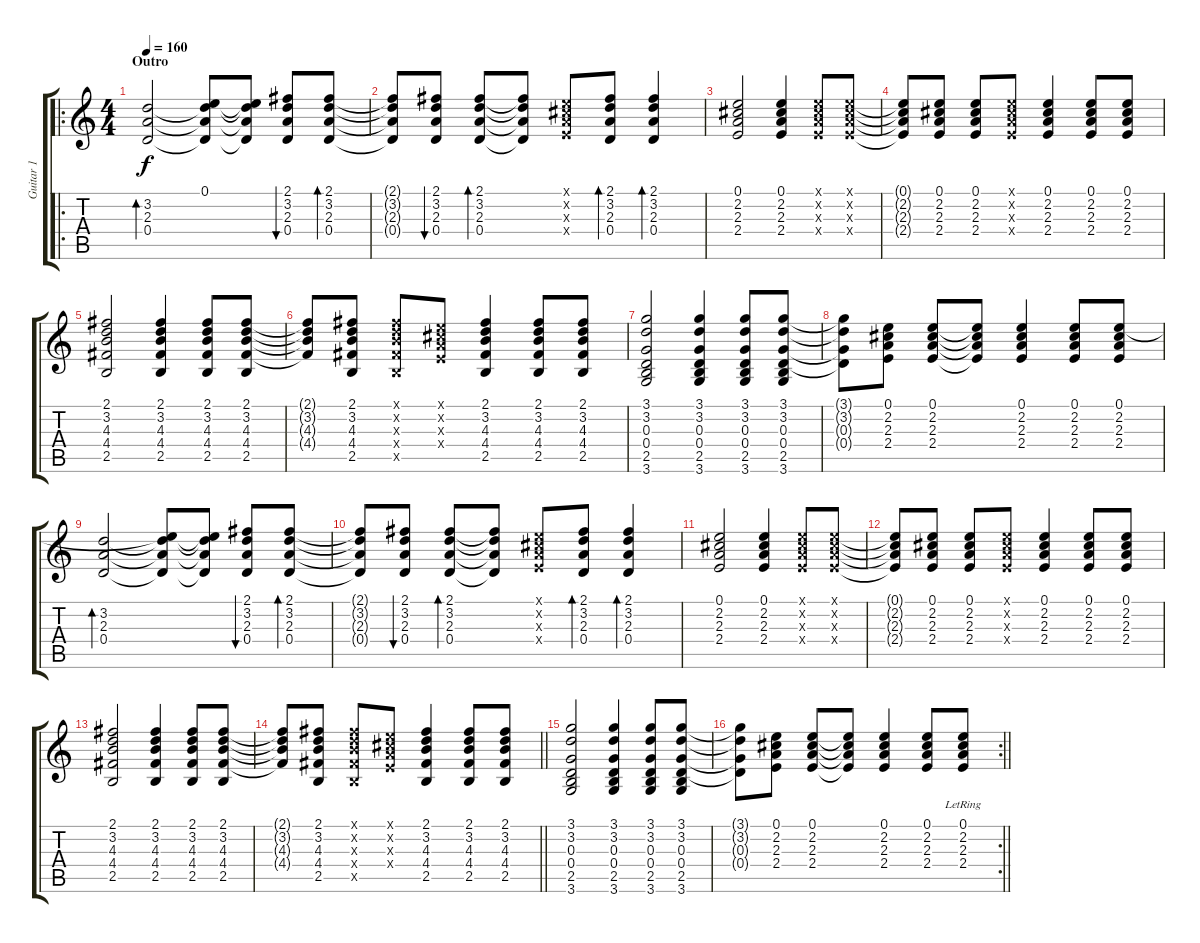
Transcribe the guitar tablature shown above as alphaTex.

\track ("Guitar 1" "Guitar 1") {instrument acousticguitarsteel}
\staff {score tabs}
\tuning (E4 B3 G3 D3 A2 E2) {hide}
\ro
\ts (4 4)
\section ("" "Outro")
\tempo 160
\clef g2
\ks c
(3.2 2.3 0.4).2{bd 240 dy f} (0.1{t} 3.2{t} 2.3{t} 0.4{t}).8 (0.1{t} 3.2{t} 2.3{t} 0.4{t}).8 (2.1 3.2 2.3 0.4).8{bu 60} (2.1 3.2 2.3 0.4).8{bd 60} |
(2.1{t} 3.2{t} 2.3{t} 0.4{t}).8 (2.1 3.2 2.3 0.4).8{bu 60} (2.1 3.2 2.3 0.4).8{bd 60} (2.1{t} 3.2{t} 2.3{t} 0.4{t}).8 (0.1{x} 2.2{x} 2.3{x} 2.4{x}).8 (2.1 3.2 2.3 0.4).8{bd 60} (2.1 3.2 2.3 0.4).4{bd 60} |
(0.1 2.2 2.3 2.4).2 (0.1 2.2 2.3 2.4).4 (0.1{x} 2.2{x} 2.3{x} 2.4{x}).8 (0.1{x} 2.2{x} 2.3{x} 2.4{x}).8 |
(0.1{t} 2.2{t} 2.3{t} 2.4{t}).8 (0.1 2.2 2.3 2.4).8 (0.1 2.2 2.3 2.4).8 (0.1{x} 2.2{x} 2.3{x} 2.4{x}).8 (0.1 2.2 2.3 2.4).4 (0.1 2.2 2.3 2.4).8 (0.1 2.2 2.3 2.4).8 |
(2.1 3.2 4.3 4.4 2.5).2 (2.1 3.2 4.3 4.4 2.5).4 (2.1 3.2 4.3 4.4 2.5).8 (2.1 3.2 4.3 4.4 2.5).8 |
(2.1{t} 3.2{t} 4.3{t} 4.4{t}).8 (2.1 3.2 4.3 4.4 2.5).8 (2.1{x} 3.2{x} 4.3{x} 4.4{x} 2.5{x}).8 (0.1{x} 2.2{x} 2.3{x} 2.4{x}).8 (2.1 3.2 4.3 4.4 2.5).4 (2.1 3.2 4.3 4.4 2.5).8 (2.1 3.2 4.3 4.4 2.5).8 |
(3.1 3.2 0.3 0.4 2.5 3.6).2 (3.1 3.2 0.3 0.4 2.5 3.6).4 (3.1 3.2 0.3 0.4 2.5 3.6).8 (3.1 3.2 0.3 0.4 2.5 3.6).8 |
(3.1{t} 3.2{t} 0.3{t} 0.4{t}).8 (0.1 2.2 2.3 2.4).8 (0.1 2.2 2.3 2.4).8 (0.1{t} 2.2{t} 2.3{t} 2.4{t}).8 (0.1 2.2 2.3 2.4).4 (0.1 2.2 2.3 2.4).8 (0.1 2.2 2.3 2.4).8 |
(3.2 2.3 0.4).2{bd 240} (0.1{t} 3.2{t} 2.3{t} 0.4{t}).8 (0.1{t} 3.2{t} 2.3{t} 0.4{t}).8 (2.1 3.2 2.3 0.4).8{bu 60} (2.1 3.2 2.3 0.4).8{bd 60} |
(2.1{t} 3.2{t} 2.3{t} 0.4{t}).8 (2.1 3.2 2.3 0.4).8{bu 60} (2.1 3.2 2.3 0.4).8{bd 60} (2.1{t} 3.2{t} 2.3{t} 0.4{t}).8 (0.1{x} 2.2{x} 2.3{x} 2.4{x}).8 (2.1 3.2 2.3 0.4).8{bd 60} (2.1 3.2 2.3 0.4).4{bd 60} |
(0.1 2.2 2.3 2.4).2 (0.1 2.2 2.3 2.4).4 (0.1{x} 2.2{x} 2.3{x} 2.4{x}).8 (0.1{x} 2.2{x} 2.3{x} 2.4{x}).8 |
(0.1{t} 2.2{t} 2.3{t} 2.4{t}).8 (0.1 2.2 2.3 2.4).8 (0.1 2.2 2.3 2.4).8 (0.1{x} 2.2{x} 2.3{x} 2.4{x}).8 (0.1 2.2 2.3 2.4).4 (0.1 2.2 2.3 2.4).8 (0.1 2.2 2.3 2.4).8 |
(2.1 3.2 4.3 4.4 2.5).2 (2.1 3.2 4.3 4.4 2.5).4 (2.1 3.2 4.3 4.4 2.5).8 (2.1 3.2 4.3 4.4 2.5).8 |
\barLineRight lightlight
(2.1{t} 3.2{t} 4.3{t} 4.4{t}).8 (2.1 3.2 4.3 4.4 2.5).8 (2.1{x} 3.2{x} 4.3{x} 4.4{x} 2.5{x}).8 (0.1{x} 2.2{x} 2.3{x} 2.4{x}).8 (2.1 3.2 4.3 4.4 2.5).4 (2.1 3.2 4.3 4.4 2.5).8 (2.1 3.2 4.3 4.4 2.5).8 |
(3.1 3.2 0.3 0.4 2.5 3.6).2 (3.1 3.2 0.3 0.4 2.5 3.6).4 (3.1 3.2 0.3 0.4 2.5 3.6).8 (3.1 3.2 0.3 0.4 2.5 3.6).8 |
\rc 2
\barLineRight lightlight
(3.1{t} 3.2{t} 0.3{t} 0.4{t}).8 (0.1 2.2 2.3 2.4).8 (0.1 2.2 2.3 2.4).8 (0.1{t} 2.2{t} 2.3{t} 2.4{t}).8 (0.1 2.2 2.3 2.4).4 (0.1 2.2 2.3 2.4).8 (0.1{lr} 2.2{lr} 2.3{lr} 2.4{lr}).8
